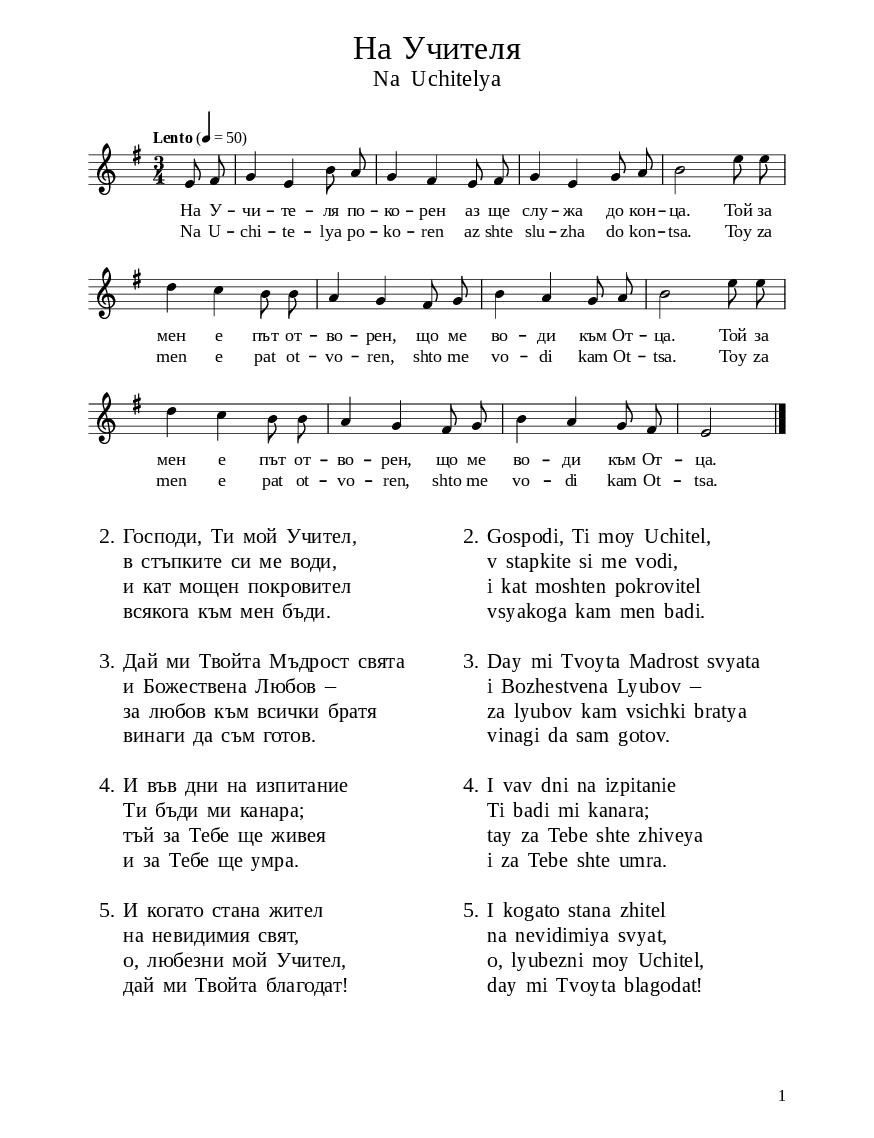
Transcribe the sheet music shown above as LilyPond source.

\version "2.18.2"

\paper {
  #(set-paper-size "a5")
}

\bookpart {
\paper {
  print-all-headers = ##t
  print-page-number = ##t
  print-first-page-number = ##t

  % put page numbers on the bottom
  oddHeaderMarkup = \markup ""
  evenHeaderMarkup = \markup ""
  oddFooterMarkup = \markup
    \fill-line {
      ""
      \on-the-fly #print-page-number-check-first \fromproperty #'page:page-number-string
    }
  evenFooterMarkup = \markup
    \fill-line {
      \on-the-fly #print-page-number-check-first \fromproperty #'page:page-number-string
      ""
    }

  left-margin = 1.5\cm
  right-margin = 1.5\cm
  top-margin = 1.6\cm
  bottom-margin = 1.2\cm
  ragged-bottom = ##t % do not spread the staves to fill the whole vertical space

  % change lyrics and titles font (affects notes also)
  fonts =
    #(make-pango-font-tree
     "Times New Roman"
     "DejaVu Sans"
     "DejaVu Sans Mono"
     (/ (* staff-height pt) 3.6))

  % change distance between staves
  system-system-spacing =
    #'((basic-distance . 12)
       (minimum-distance . 6)
       (padding . 1)
       (stretchability . 12))
}

\header {
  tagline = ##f
}

\score{
  \layout { 
    indent = 0.0\cm % remove first line indentation
    %ragged-last = ##t % do not spread last line to fill the whole space
    \context {
      \Score
      \omit BarNumber %remove bar numbers
    } % context

    \context { % change staff size
      \Staff
      fontSize = #+0 % affects notes size only
      \override StaffSymbol #'staff-space = #(magstep -3)
      \override StaffSymbol #'thickness = #0.5
      \override BarLine #'hair-thickness = #1
      %\override StaffSymbol #'ledger-line-thickness = #'(0 . 0)
    }

    \context { % adjust space between staff and lyrics and between the two lyric lines
      \Lyrics
      \override VerticalAxisGroup.nonstaff-relatedstaff-spacing = #'((basic-distance . 4.5))
      \override VerticalAxisGroup.nonstaff-nonstaff-spacing = #'((minimum-distance . 2))
    }
  } % layout

    \new Voice \absolute  {
    \clef treble
    \key e \minor
    \time 3/4 \tempo "Lento" 4 = 50
    \partial 4
    \autoBeamOff
    e'8 fis'8 | g'4 e'4 b'8 a'8 | g'4 fis'4 e'8 fis'8 | g'4 e'4 g'8 a'8 |  b'2 e''8  e''8 \break
    d''4 c''4 b'8 b'8 | a'4 g'4 fis'8 g'8 | b'4 a'4 g'8 a'8 | b'2 e''8 e''8 \break
    | d''4 c''4 b'8 b'8 | a'4 g'4 fis'8 g'8 | b'4 a'4 g'8 fis'8 | e'2 \bar "|."\break
  }
  
 \addlyrics {
    На У --  чи -- те -- ля по -- ко -- рен аз ще слу -- жа
    до кон -- ца. Той за мен е път от -- во --
    рен, що ме во -- ди към От -- ца. Той за мен
    е път от -- во -- рен, що ме во -- ди към От -- ца.
  }

  \addlyrics {
    Na U --  chi -- te -- lya po -- ko -- ren az shte slu -- zha
    do kon -- tsa. Toy za men e pat ot -- vo --
    ren, shto me vo -- di kam Ot -- tsa. Toy za men
    e pat ot -- vo -- ren, shto me vo -- di kam Ot -- tsa.
  }
  
  \header {
    title = \markup \column \normal-text \fontsize #2.5 {
              \center-align
              \line { На Учителя }
              \vspace #-0.6
              \center-align
              \line \fontsize #-3 { Na Uchitelya}
              \vspace #-0.8
              \center-align
              \line \fontsize #-3 { " " }
            }
  }
  
  \midi{}

} % score



\markup \fontsize #+2.5 {
    \hspace #1
    \override #'(baseline-skip . 2.4) % affects space between column lines
    \column {
       \line { 2.  Господи, Ти мой Учител, }
      \line {   "   " в стъпките си ме води, }  
      \line {   "   " и кат мощен покровител }
      \line {   "   " всякога към мен бъди. } 
      \line { " " }
      \line { 3. Дай ми Твойта Мъдрост свята }
      \line {   "   " и Божествена Любов – }  
      \line {   "   " за любов към всички братя }
      \line {   "   " винаги да съм готов. } 
      \line { " " }
      \line { 4. И във дни на изпитание }
      \line {   "   " Ти бъди ми канара; }  
      \line {   "   " тъй за Тебе ще живея }
      \line {   "   " и за Тебе ще умра. } 
      \line { " " }
      \line { 5. И когато стана жител }
      \line {   "   " на невидимия свят, }  
      \line {   "   " о, любезни мой Учител,  }
      \line {   "   " дай ми Твойта благодат! } 
    }

    \hspace #5
    \override #'(baseline-skip . 2.4)
    \column {
         \line { 2.  Gospodi, Ti moy Uchitel, }
      \line {   "   " v stapkite si me vodi, }  
      \line {   "   " i kat moshten pokrovitel }
      \line {   "   " vsyakoga kam men badi. } 
      \line { " " }
      \line { 3. Day mi Tvoyta Madrost svyata }
      \line {   "   " i Bozhestvena Lyubov – }  
      \line {   "   " za lyubov kam vsichki bratya }
      \line {   "   " vinagi da sam gotov. } 
      \line { " " }
      \line { 4. I vav dni na izpitanie }
      \line {   "   " Ti badi mi kanara; }  
      \line {   "   " tay za Tebe shte zhiveya }
      \line {   "   " i za Tebe shte umra. } 
      \line { " " }
      \line { 5. I kogato stana zhitel }
      \line {   "   " na nevidimiya svyat, }  
      \line {   "   " o, lyubezni moy Uchitel,  }
      \line {   "   " day mi Tvoyta blagodat! } 
    } %column
} % markup

\pageBreak

% include foreign translation(s) of the song
\version "2.18.2"

\version "2.18.2"

\markup \fill-line { \fontsize #6 "An den Meister" }
\markup \null
\markup \null
\markup \fontsize #+2.5 {
    \hspace #10
    \override #'(baseline-skip . 2)
    \column {
     \line { " " }
       
        \line { " "1. Ich werde dem Meister }

 \line { " "bis zum Ende ergeben dienen,} 

 \line { " "Er ist für mich ein offener Weg, }

 \line { " "der mich zum Vater führt.}
   \line { " " }

 \line { " "2. Herr, Du mein Meister, }

 \line { " "führe mich in meinen Schritten, }

 \line { " "und sei wie ein machtvoller Beschützer }

 \line { " "immer bei mir.}
    \line { " " }

 \line { " "3. Gib mir Deine heilige Weisheit}

 \line { " "und Deine göttliche Liebe;}

 \line { " "auf dass ich immerdar bereit bin}

 \line { " "für die Liebe zu all meinen Brüdern.}
   \line { " " }

 \line { " "4. Und in den Tagen der Prüfungen, }

 \line { " "sei Du mein Fels,}

 \line { " "so werde ich für Dich leben}

 \line { " "und für Dich sterben.}
    \line { " " }

 \line { " "5. Und wenn ich ein Bewohner }

 \line { " "der unsichtbaren Welt werde, }

 \line { " "oh mein geliebter Meister --}

 \line { " "gib mir Deinen Segen!}
      
    }
}


} % bookpart
